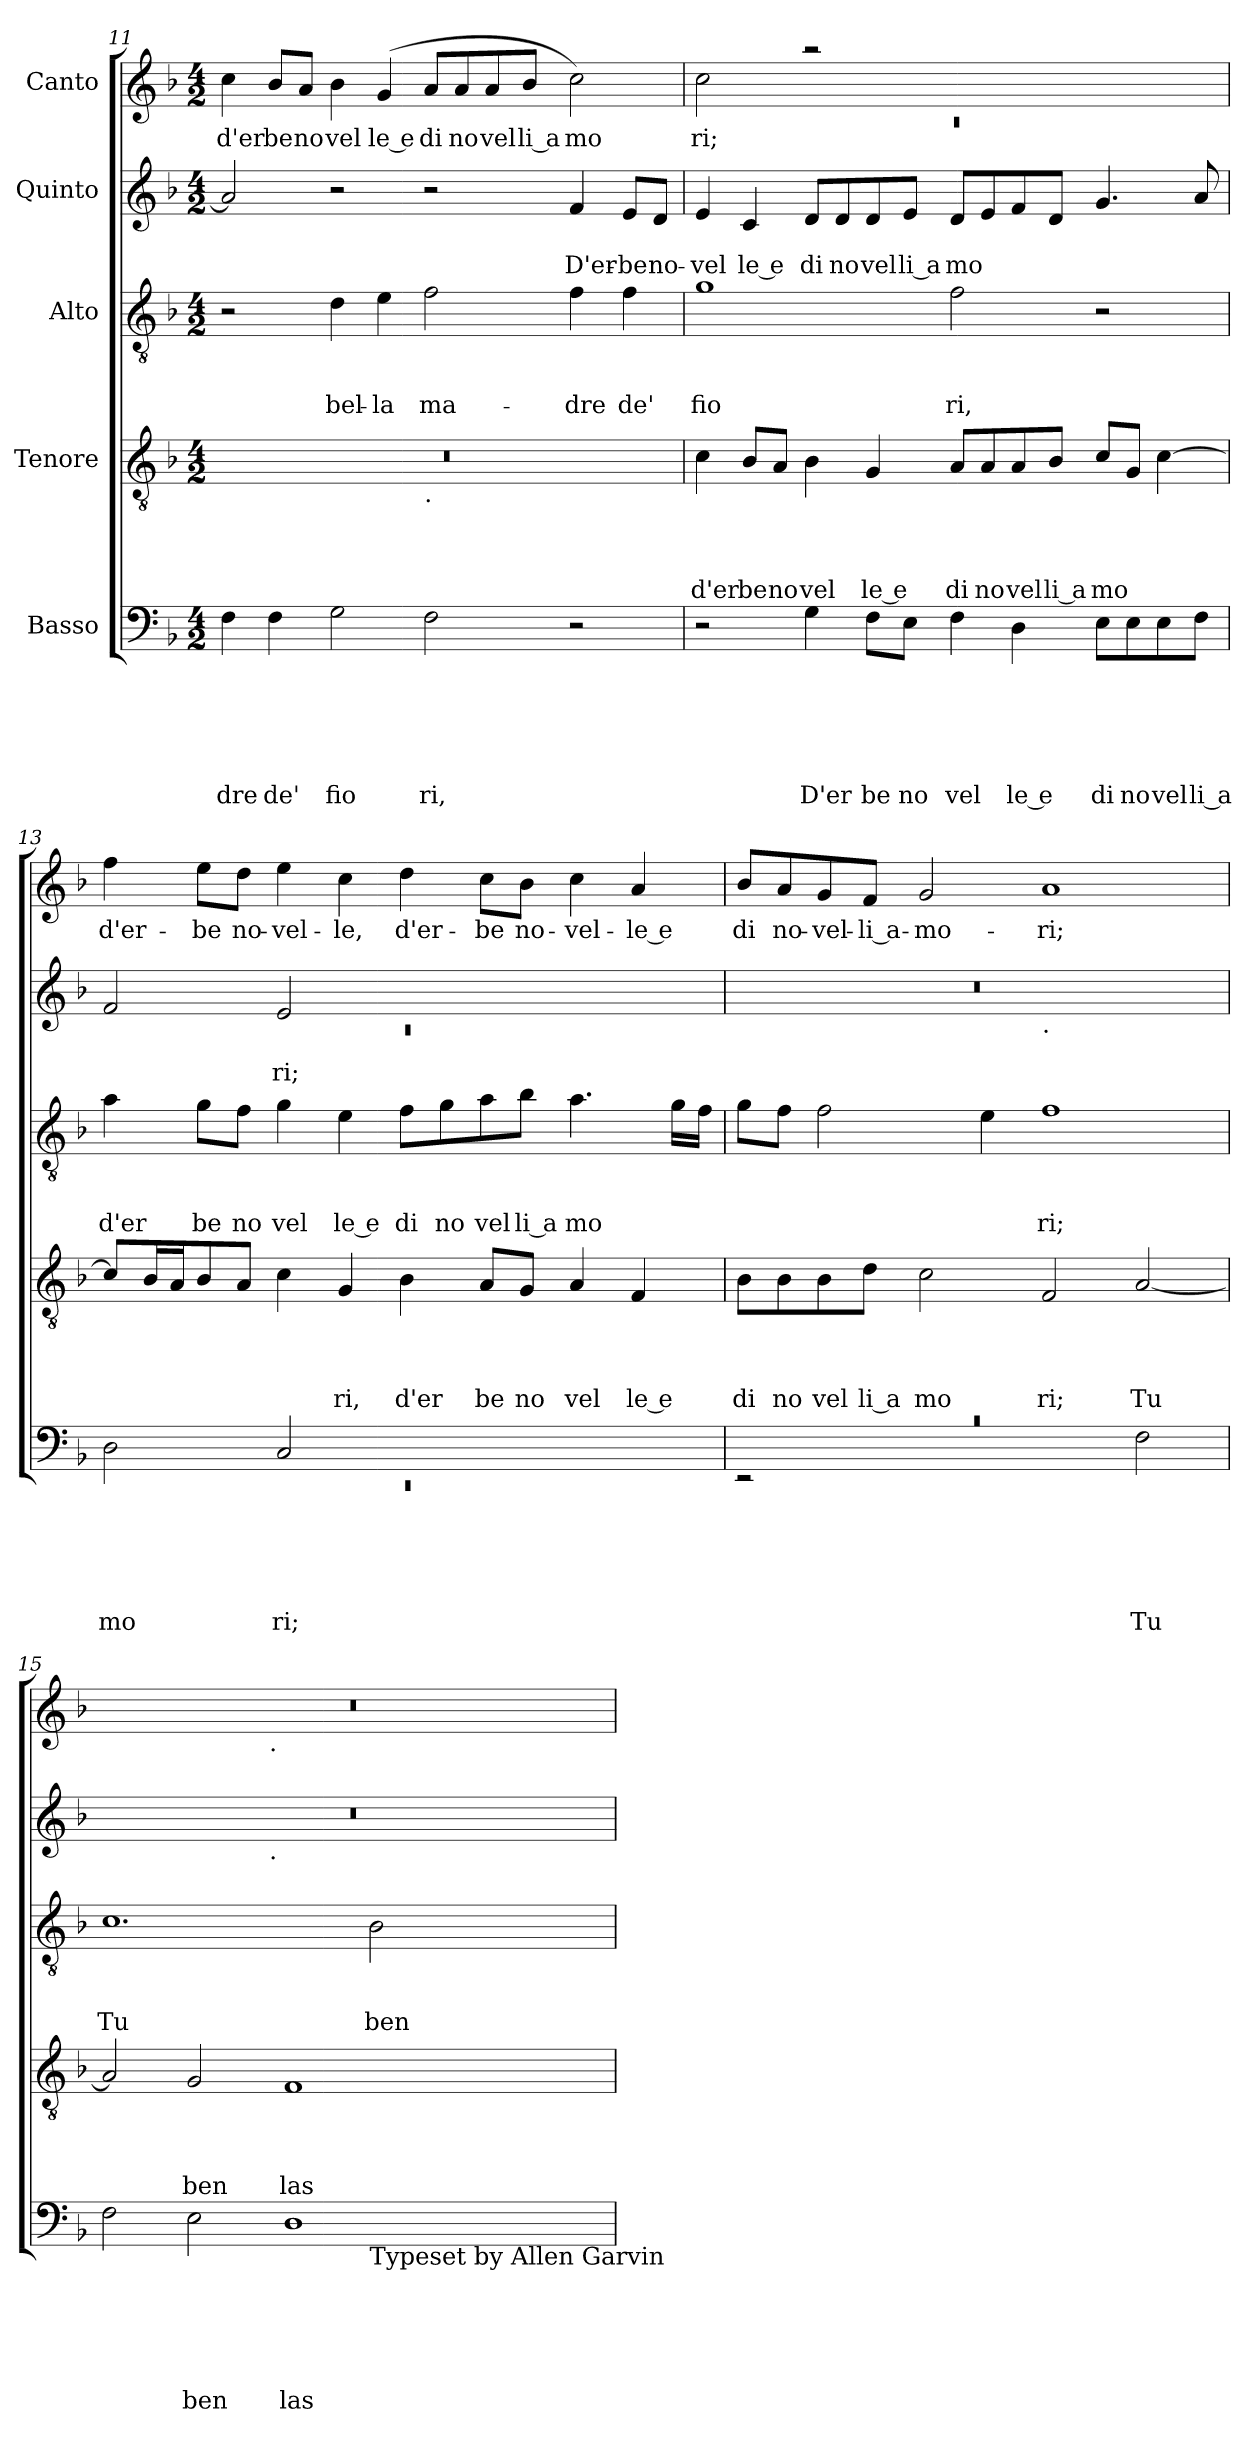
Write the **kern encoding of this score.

**kern	**text	**text	**text	**text	**text	**text	**kern	**text	**text	**text	**text	**kern	**text	**text	**text	**kern	**text	**text	**kern	**text
*part5	*part5	*part5	*part5	*part5	*part5	*part5	*part4	*part4	*part4	*part4	*part4	*part3	*part3	*part3	*part3	*part2	*part2	*part2	*part1	*part1
*staff5	*staff5	*staff5	*staff5	*staff5	*staff5	*staff5	*staff4	*staff4	*staff4	*staff4	*staff4	*staff3	*staff3	*staff3	*staff3	*staff2	*staff2	*staff2	*staff1	*staff1
*I"Basso	*	*	*	*	*	*	*I"Tenore	*	*	*	*	*I"Alto	*	*	*	*I"Quinto	*	*	*I"Canto	*
*clefF4	*	*	*	*	*	*	*clefGv2	*	*	*	*	*clefGv2	*	*	*	*clefG2	*	*	*clefG2	*
*k[b-]	*	*	*	*	*	*	*k[b-]	*	*	*	*	*k[b-]	*	*	*	*k[b-]	*	*	*k[b-]	*
*F:	*	*	*	*	*	*	*F:	*	*	*	*	*F:	*	*	*	*F:	*	*	*F:	*
*M4/2	*	*	*	*	*	*	*M4/2	*	*	*	*	*M4/2	*	*	*	*M4/2	*	*	*M4/2	*
=11	=11	=11	=11	=11	=11	=11	=11	=11	=11	=11	=11	=11	=11	=11	=11	=11	=11	=11	=11	=11
!	!	!	!	!	!	!LO:LY:b	!	!	!	!	!	!	!	!	!	!	!	!	!	!LO:LY:b
*	*	*	*	*	*	*	*^	*	*	*	*	*	*	*	*	*	*	*	*	*
4F\	.	.	.	.	.	dre	0r	1ryy	.	.	.	.	2r	.	.	.	2a/]	.	.	4cc\	d'er
!	!	!	!	!	!	!LO:LY:b	!	!	!	!	!	!	!	!	!	!	!	!	!	!	!LO:LY:b
4F\	.	.	.	.	.	de'	.	.	.	.	.	.	.	.	.	.	.	.	.	8b-/L	be
!	!	!	!	!	!	!	!	!	!	!	!	!	!	!	!	!	!	!	!	!	!LO:LY:b
.	.	.	.	.	.	.	.	.	.	.	.	.	.	.	.	.	.	.	.	8a/J	no
!	!	!	!	!	!	!LO:LY:b	!	!	!	!	!	!	!	!	!	!LO:LY:b	!	!	!	!	!LO:LY:b
2G\	.	.	.	.	.	fio	.	.	.	.	.	.	4d\	.	.	bel-	2r	.	.	4b-\	vel
!	!	!	!	!	!	!	!	!	!	!	!	!	!	!	!	!LO:LY:b	!	!	!	!	!LO:LY:b:rj
.	.	.	.	.	.	.	.	.	.	.	.	.	4e\	.	.	-la	.	.	.	(<4g/	le e
!	!	!	!	!	!	!	!	!LO:TX:b:t=.	!	!	!	!	!	!	!	!	!	!	!	!	!
!	!	!	!	!	!	!LO:LY:b	!	!	!	!	!	!	!	!	!	!LO:LY:b	!	!	!	!	!LO:LY:b
2F\	.	.	.	.	.	ri,	.	1ryy	.	.	.	.	2f\	.	.	ma-	2r	.	.	8a/L	di
!	!	!	!	!	!	!	!	!	!	!	!	!	!	!	!	!	!	!	!	!	!LO:LY:b
.	.	.	.	.	.	.	.	.	.	.	.	.	.	.	.	.	.	.	.	8a/	no
!	!	!	!	!	!	!	!	!	!	!	!	!	!	!	!	!	!	!	!	!	!LO:LY:b
.	.	.	.	.	.	.	.	.	.	.	.	.	.	.	.	.	.	.	.	8a/	vel
!	!	!	!	!	!	!	!	!	!	!	!	!	!	!	!	!	!	!	!	!	!LO:LY:b:rj
.	.	.	.	.	.	.	.	.	.	.	.	.	.	.	.	.	.	.	.	8b-/J	li a
!	!	!	!	!	!	!	!	!	!	!	!	!	!	!	!	!LO:LY:b	!	!	!LO:LY:b	!	!LO:LY:b
2r	.	.	.	.	.	.	.	.	.	.	.	.	4f\	.	.	-dre	4f/	.	D'er-	2cc\)	mo
!	!	!	!	!	!	!	!	!	!	!	!	!	!	!	!	!LO:LY:b	!	!	!LO:LY:b	!	!
.	.	.	.	.	.	.	.	.	.	.	.	.	4f\	.	.	de'	8e/L	.	-be	.	.
!	!	!	!	!	!	!	!	!	!	!	!	!	!	!	!	!	!	!	!LO:LY:b	!	!
.	.	.	.	.	.	.	.	.	.	.	.	.	.	.	.	.	8d/J	.	no-	.	.
!!LO:LB:g=z
=12	=12	=12	=12	=12	=12	=12	=12	=12	=12	=12	=12	=12	=12	=12	=12	=12	=12	=12	=12	=12	=12
*	*	*	*	*	*	*	*	*	*	*	*	*	*	*	*	*	*	*	*	*^	*
!	!	!	!	!	!	!	!	!	!	!	!	!LO:LY:b	!	!	!	!LO:LY:b	!	!	!LO:LY:b	!	!LO:N:vis=1	!LO:LY:b
*	*	*	*	*	*	*	*v	*v	*	*	*	*	*	*	*	*	*	*	*	*	*	*
2r	.	.	.	.	.	.	4c\	.	.	.	d'er	1g	.	.	fio	4e/	.	-vel	2cc\	0rc	ri;
!	!	!	!	!	!	!	!	!	!	!	!LO:LY:b	!	!	!	!	!	!	!LO:LY:b:rj	!	!	!
.	.	.	.	.	.	.	8B-/L	.	.	.	be	.	.	.	.	4c/	.	le e	.	.	.
!	!	!	!	!	!	!	!	!	!	!	!LO:LY:b	!	!	!	!	!	!	!	!	!	!
.	.	.	.	.	.	.	8A/J	.	.	.	no	.	.	.	.	.	.	.	.	.	.
!	!	!	!	!	!	!LO:LY:b	!	!	!	!	!LO:LY:b	!	!	!	!	!	!	!LO:LY:b	!	!	!
4G\	.	.	.	.	.	D'er	4B-\	.	.	.	vel	.	.	.	.	8d/L	.	di	2raa	.	.
!	!	!	!	!	!	!	!	!	!	!	!	!	!	!	!	!	!	!LO:LY:b	!	!	!
.	.	.	.	.	.	.	.	.	.	.	.	.	.	.	.	8d/	.	no	.	.	.
!	!	!	!	!	!	!LO:LY:b	!	!	!	!	!LO:LY:b:rj	!	!	!	!	!	!	!LO:LY:b	!	!	!
8F\L	.	.	.	.	.	be	4G/	.	.	.	le e	.	.	.	.	8d/	.	vel	.	.	.
!	!	!	!	!	!	!LO:LY:b	!	!	!	!	!	!	!	!	!	!	!	!LO:LY:b:rj	!	!	!
8E\J	.	.	.	.	.	no	.	.	.	.	.	.	.	.	.	8e/J	.	li a	.	.	.
!	!	!	!	!	!	!LO:LY:b	!	!	!	!	!LO:LY:b	!	!	!	!LO:LY:b	!	!	!LO:LY:b	!	!	!
4F\	.	.	.	.	.	vel	8A/L	.	.	.	di	2f\	.	.	ri,	8d/L	.	mo	1ryy	.	.
!	!	!	!	!	!	!	!	!	!	!	!LO:LY:b	!	!	!	!	!	!	!	!	!	!
.	.	.	.	.	.	.	8A/	.	.	.	no	.	.	.	.	8e/	.	.	.	.	.
!	!	!	!	!	!	!LO:LY:b:rj	!	!	!	!	!LO:LY:b	!	!	!	!	!	!	!	!	!	!
4D\	.	.	.	.	.	le e	8A/	.	.	.	vel	.	.	.	.	8f/	.	.	.	.	.
!	!	!	!	!	!	!	!	!	!	!	!LO:LY:b:rj	!	!	!	!	!	!	!	!	!	!
.	.	.	.	.	.	.	8B-/J	.	.	.	li a	.	.	.	.	8d/J	.	.	.	.	.
!	!	!	!	!	!	!LO:LY:b	!	!	!	!	!LO:LY:b	!	!	!	!	!	!	!	!	!	!
8E\L	.	.	.	.	.	di	8c/L	.	.	.	mo	2r	.	.	.	4.g/	.	.	.	.	.
!	!	!	!	!	!	!LO:LY:b	!	!	!	!	!	!	!	!	!	!	!	!	!	!	!
8E\	.	.	.	.	.	no	8G/J	.	.	.	.	.	.	.	.	.	.	.	.	.	.
!	!	!	!	!	!	!LO:LY:b	!	!	!	!	!	!	!	!	!	!	!	!	!	!	!
8E\	.	.	.	.	.	vel	[>4c\	.	.	.	.	.	.	.	.	.	.	.	.	.	.
!	!	!	!	!	!	!LO:LY:b:rj	!	!	!	!	!	!	!	!	!	!	!	!	!	!	!
8F\J	.	.	.	.	.	li a	.	.	.	.	.	.	.	.	.	8a/	.	.	.	.	.
*	*	*	*	*	*	*	*	*	*	*	*	*	*	*	*	*	*	*	*v	*v	*
=13	=13	=13	=13	=13	=13	=13	=13	=13	=13	=13	=13	=13	=13	=13	=13	=13	=13	=13	=13	=13
*^	*	*	*	*	*	*	*	*	*	*	*	*	*	*	*	*^	*	*	*	*
!	!LO:N:vis=1	!	!	!	!	!	!LO:LY:b	!	!	!	!	!	!	!	!	!LO:LY:b	!	!LO:N:vis=1	!	!	!	!LO:LY:b
2D\	0rEE	.	.	.	.	.	mo	8c/L]	.	.	.	.	4a\	.	.	d'er	2f/	0rc	.	.	4ff\	d'er-
.	.	.	.	.	.	.	.	16B-/L	.	.	.	.	.	.	.	.	.	.	.	.	.	.
.	.	.	.	.	.	.	.	16A/J	.	.	.	.	.	.	.	.	.	.	.	.	.	.
!	!	!	!	!	!	!	!	!	!	!	!	!	!	!	!	!LO:LY:b	!	!	!	!	!	!LO:LY:b
.	.	.	.	.	.	.	.	8B-/	.	.	.	.	8g\L	.	.	be	.	.	.	.	8ee\L	-be
!	!	!	!	!	!	!	!	!	!	!	!	!	!	!	!	!LO:LY:b	!	!	!	!	!	!LO:LY:b
.	.	.	.	.	.	.	.	8A/J	.	.	.	.	8f\J	.	.	no	.	.	.	.	8dd\J	no-
!	!	!	!	!	!	!	!LO:LY:b	!	!	!	!	!	!	!	!	!LO:LY:b	!	!	!	!LO:LY:b	!	!LO:LY:b
2C/	.	.	.	.	.	.	ri;	4c\	.	.	.	.	4g\	.	.	vel	2e/	.	.	ri;	4ee\	-vel-
!	!	!	!	!	!	!	!	!	!	!	!	!LO:LY:b	!	!	!	!LO:LY:b:rj	!	!	!	!	!	!LO:LY:b
.	.	.	.	.	.	.	.	4G/	.	.	.	ri,	4e\	.	.	le e	.	.	.	.	4cc\	-le,
!	!	!	!	!	!	!	!	!	!	!	!	!LO:LY:b	!	!	!	!LO:LY:b	!	!	!	!	!	!LO:LY:b
1ryy	.	.	.	.	.	.	.	4B-\	.	.	.	d'er	8f\L	.	.	di	1ryy	.	.	.	4dd\	d'er-
!	!	!	!	!	!	!	!	!	!	!	!	!	!	!	!	!LO:LY:b	!	!	!	!	!	!
.	.	.	.	.	.	.	.	.	.	.	.	.	8g\	.	.	no	.	.	.	.	.	.
!	!	!	!	!	!	!	!	!	!	!	!	!LO:LY:b	!	!	!	!LO:LY:b	!	!	!	!	!	!LO:LY:b
.	.	.	.	.	.	.	.	8A/L	.	.	.	be	8a\	.	.	vel	.	.	.	.	8cc\L	-be
!	!	!	!	!	!	!	!	!	!	!	!	!LO:LY:b	!	!	!	!LO:LY:b:rj	!	!	!	!	!	!LO:LY:b
.	.	.	.	.	.	.	.	8G/J	.	.	.	no	8b-\J	.	.	li a	.	.	.	.	8b-\J	no-
!	!	!	!	!	!	!	!	!	!	!	!	!LO:LY:b	!	!	!	!LO:LY:b	!	!	!	!	!	!LO:LY:b
.	.	.	.	.	.	.	.	4A/	.	.	.	vel	4.a\	.	.	mo	.	.	.	.	4cc\	-vel-
!	!	!	!	!	!	!	!	!	!	!	!	!LO:LY:b:rj	!	!	!	!	!	!	!	!	!	!LO:LY:b:rj
.	.	.	.	.	.	.	.	4F/	.	.	.	le e	.	.	.	.	.	.	.	.	4a/	-le e
.	.	.	.	.	.	.	.	.	.	.	.	.	16g\LL	.	.	.	.	.	.	.	.	.
.	.	.	.	.	.	.	.	.	.	.	.	.	16f\JJ	.	.	.	.	.	.	.	.	.
=14	=14	=14	=14	=14	=14	=14	=14	=14	=14	=14	=14	=14	=14	=14	=14	=14	=14	=14	=14	=14	=14	=14
!LO:N:vis=1	!	!	!	!	!	!	!	!	!	!	!	!LO:LY:b	!	!	!	!	!	!	!	!	!	!LO:LY:b
0rc	2rEE	.	.	.	.	.	.	8B-\L	.	.	.	di	8g\L	.	.	.	0r	1ryy	.	.	8b-/L	di
!	!	!	!	!	!	!	!	!	!	!	!	!LO:LY:b	!	!	!	!	!	!	!	!	!	!LO:LY:b
.	.	.	.	.	.	.	.	8B-\	.	.	.	no	8f\J	.	.	.	.	.	.	.	8a/	no-
!	!	!	!	!	!	!	!	!	!	!	!	!LO:LY:b	!	!	!	!	!	!	!	!	!	!LO:LY:b
.	.	.	.	.	.	.	.	8B-\	.	.	.	vel	2f\	.	.	.	.	.	.	.	8g/	-vel-
!	!	!	!	!	!	!	!	!	!	!	!	!LO:LY:b:rj	!	!	!	!	!	!	!	!	!	!LO:LY:b:rj
.	.	.	.	.	.	.	.	8d\J	.	.	.	li a	.	.	.	.	.	.	.	.	8f/J	-li a-
!	!	!	!	!	!	!	!	!	!	!	!	!LO:LY:b	!	!	!	!	!	!	!	!	!	!LO:LY:b
.	1ryy	.	.	.	.	.	.	2c\	.	.	.	mo	.	.	.	.	.	.	.	.	2g/	-mo-
.	.	.	.	.	.	.	.	.	.	.	.	.	4e\	.	.	.	.	.	.	.	.	.
!	!	!	!	!	!	!	!	!	!	!	!	!	!	!	!	!	!	!LO:TX:b:t=.	!	!	!	!
!	!	!	!	!	!	!	!	!	!	!	!	!LO:LY:b	!	!	!	!LO:LY:b	!	!	!	!	!	!LO:LY:b
.	.	.	.	.	.	.	.	2F/	.	.	.	ri;	1f	.	.	ri;	.	1ryy	.	.	1a	-ri;
!	!	!	!	!	!	!	!LO:LY:b	!	!	!	!	!LO:LY:b	!	!	!	!	!	!	!	!	!	!
.	2F\	.	.	.	.	.	Tu	[<2A/	.	.	.	Tu	.	.	.	.	.	.	.	.	.	.
!!LO:LB:g=z
=15	=15	=15	=15	=15	=15	=15	=15	=15	=15	=15	=15	=15	=15	=15	=15	=15	=15	=15	=15	=15	=15	=15
!	!	!	!	!	!	!	!	!	!	!	!	!	!	!	!	!LO:LY:b	!	!	!	!	!	!
*	*	*	*	*	*	*	*	*	*	*	*	*	*	*	*	*	*	*	*	*	*^	*
2F\	1.ryy	.	.	.	.	.	.	2A/]	.	.	.	.	1.c	.	.	Tu	0r	2ryy	.	.	0r	2ryy	.
!	!	!	!	!	!	!	!LO:LY:b	!	!	!	!	!LO:LY:b	!	!	!	!	!	!	!	!	!	!	!
2E\	.	.	.	.	.	.	ben	2G/	.	.	.	ben	.	.	.	.	.	4...ryy	.	.	.	4...ryy	.
!	!	!	!	!	!	!	!	!	!	!	!	!	!	!	!	!	!	!	!	!	!	!LO:TX:b:t=.	!
!	!	!	!	!	!	!	!	!	!	!	!	!	!	!	!	!	!	!LO:TX:b:t=.	!	!	!	!	!
.	.	.	.	.	.	.	.	.	.	.	.	.	.	.	.	.	.	1ryy	.	.	.	1ryy	.
!	!	!	!	!	!	!	!LO:LY:b	!	!	!	!	!LO:LY:b	!	!	!	!	!	!	!	!	!	!	!
1D	.	.	.	.	.	.	las-	1F	.	.	.	las	.	.	.	.	.	.	.	.	.	.	.
!	!LO:TX:b:t=Typeset by Allen Garvin	!	!	!	!	!	!	!	!	!	!	!	!	!	!	!	!	!	!	!	!	!	!
!	!	!	!	!	!	!	!	!	!	!	!	!	!	!	!	!LO:LY:b	!	!	!	!	!	!	!
.	2ryy	.	.	.	.	.	.	.	.	.	.	.	2B-\	.	.	ben	.	.	.	.	.	.	.
.	.	.	.	.	.	.	.	.	.	.	.	.	.	.	.	.	.	32ryy	.	.	.	32ryy	.
*	*	*	*	*	*	*	*	*	*	*	*	*	*	*	*	*	*v	*v	*	*	*	*	*
*v	*v	*	*	*	*	*	*	*	*	*	*	*	*	*	*	*	*	*	*	*v	*v	*
=	=	=	=	=	=	=	=	=	=	=	=	=	=	=	=	=	=	=	=	=
*-	*-	*-	*-	*-	*-	*-	*-	*-	*-	*-	*-	*-	*-	*-	*-	*-	*-	*-	*-	*-
